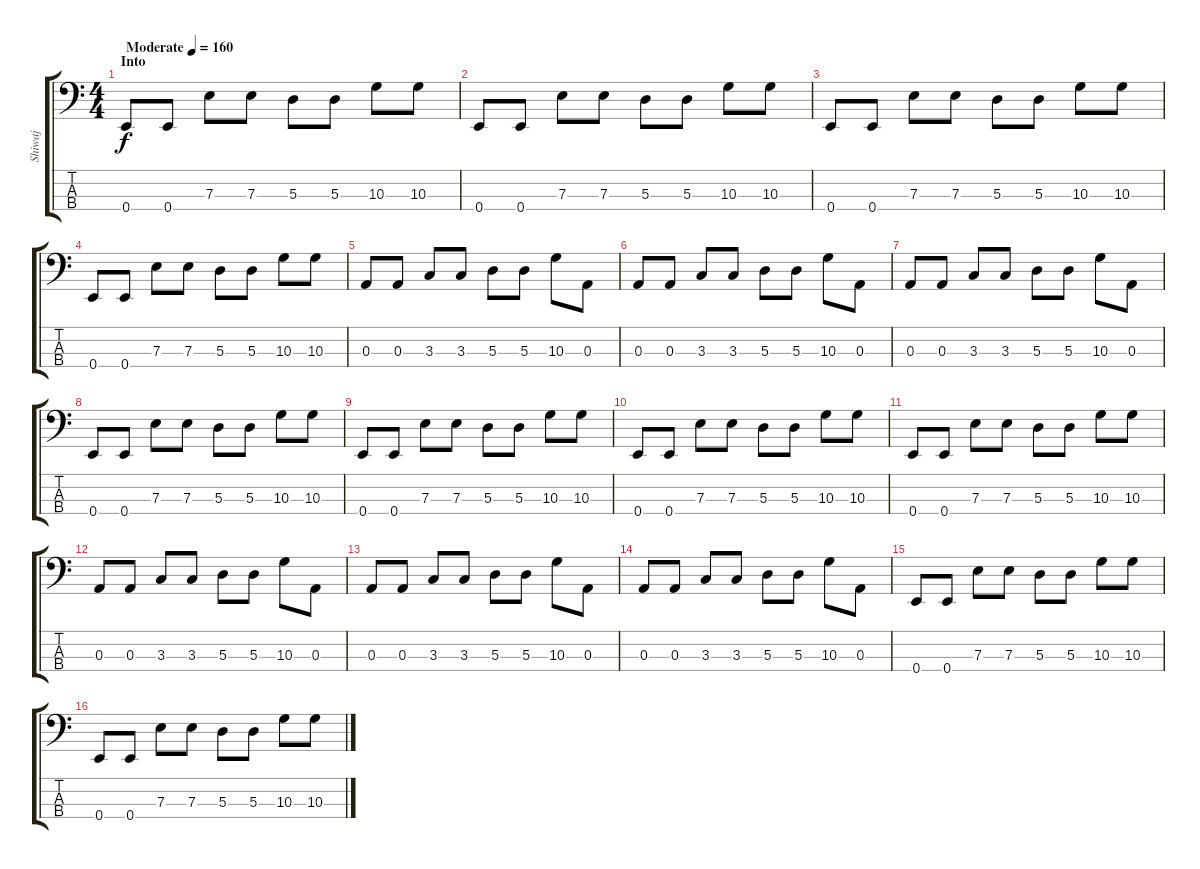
\track ("Shiwaj" "Shiwaj") {instrument electricbasspick}
\staff {score tabs}
\tuning (G2 D2 A1 E1) {hide}
\ts (4 4)
\section ("" "Into")
\tempo (160 "Moderate")
\clef f4
\ks c
0.4.8{dy f instrument electricbasspick} 0.4.8 7.3.8 7.3.8 5.3.8 5.3.8 10.3.8 10.3.8 |
0.4.8 0.4.8 7.3.8 7.3.8 5.3.8 5.3.8 10.3.8 10.3.8 |
0.4.8 0.4.8 7.3.8 7.3.8 5.3.8 5.3.8 10.3.8 10.3.8 |
0.4.8 0.4.8 7.3.8 7.3.8 5.3.8 5.3.8 10.3.8 10.3.8 |
0.3.8 0.3.8 3.3.8 3.3.8 5.3.8 5.3.8 10.3.8 0.3.8 |
0.3.8 0.3.8 3.3.8 3.3.8 5.3.8 5.3.8 10.3.8 0.3.8 |
0.3.8 0.3.8 3.3.8 3.3.8 5.3.8 5.3.8 10.3.8 0.3.8 |
0.4.8 0.4.8 7.3.8 7.3.8 5.3.8 5.3.8 10.3.8 10.3.8 |
0.4.8 0.4.8 7.3.8 7.3.8 5.3.8 5.3.8 10.3.8 10.3.8 |
0.4.8 0.4.8 7.3.8 7.3.8 5.3.8 5.3.8 10.3.8 10.3.8 |
0.4.8 0.4.8 7.3.8 7.3.8 5.3.8 5.3.8 10.3.8 10.3.8 |
0.3.8 0.3.8 3.3.8 3.3.8 5.3.8 5.3.8 10.3.8 0.3.8 |
0.3.8 0.3.8 3.3.8 3.3.8 5.3.8 5.3.8 10.3.8 0.3.8 |
0.3.8 0.3.8 3.3.8 3.3.8 5.3.8 5.3.8 10.3.8 0.3.8 |
0.4.8 0.4.8 7.3.8 7.3.8 5.3.8 5.3.8 10.3.8 10.3.8 |
0.4.8 0.4.8 7.3.8 7.3.8 5.3.8 5.3.8 10.3.8 10.3.8
